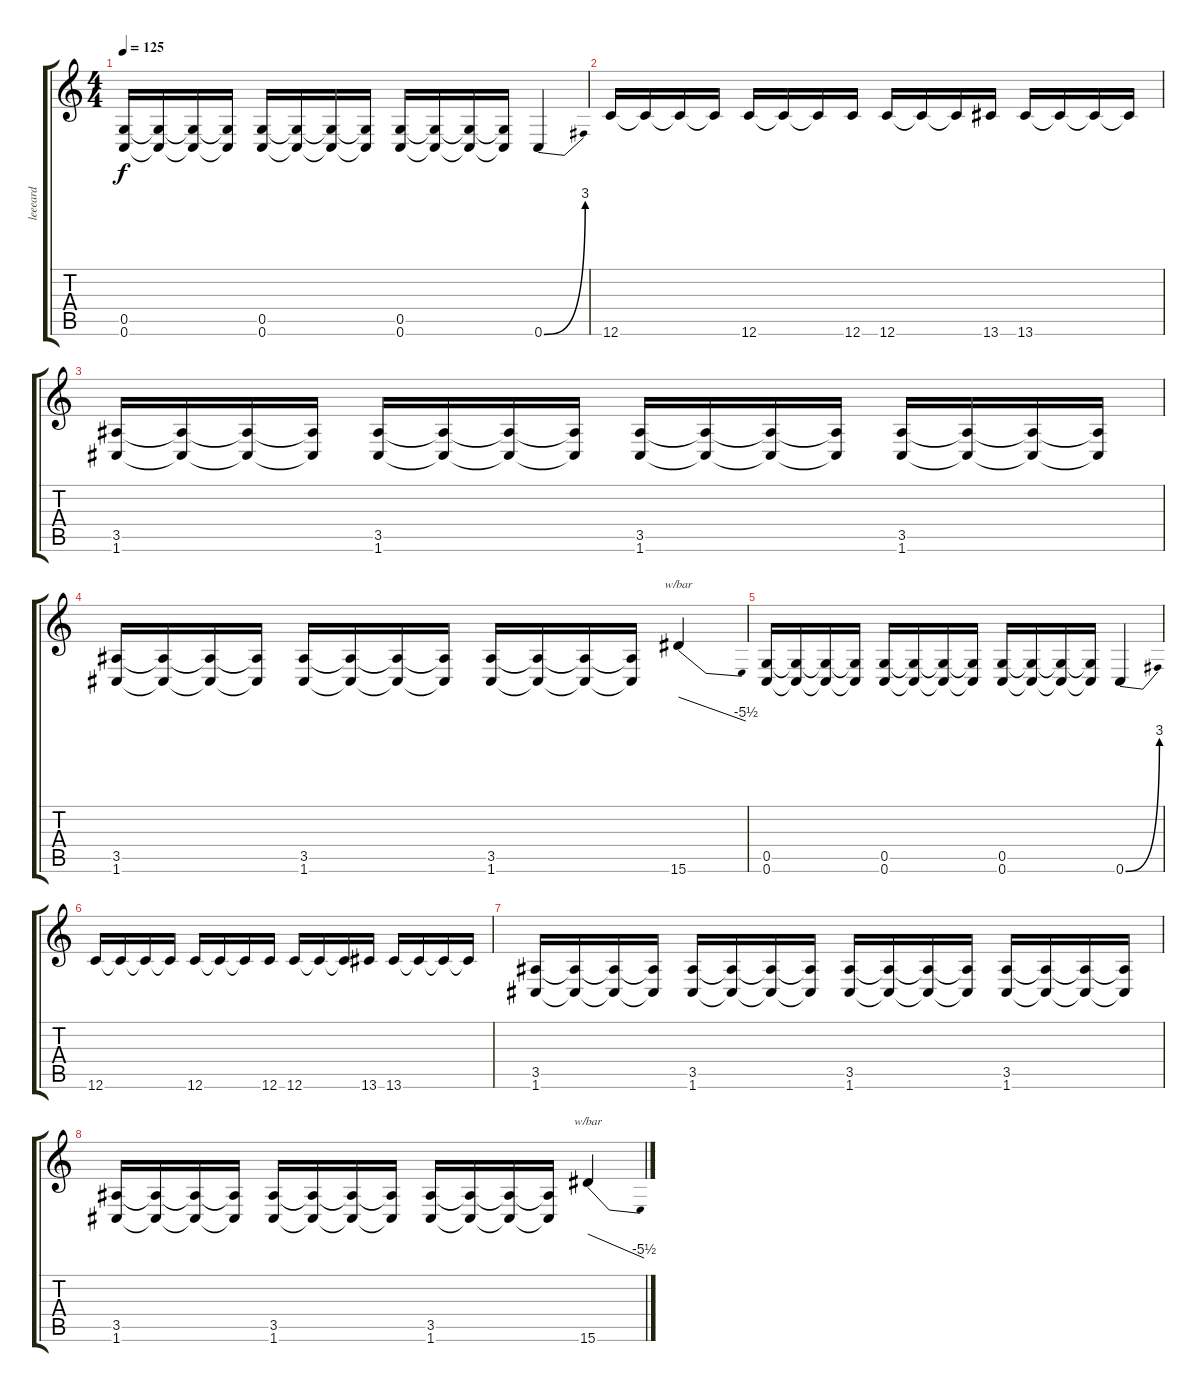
\track ("leeeard" "leeeard") {instrument distortionguitar}
\staff {score tabs}
\tuning (D4 A3 F3 C3 G2 C2) {hide}
\ts (4 4)
\tempo 125
\clef g2
\ks c
(0.5 0.6).16{dy f} (0.5{t} 0.6{t}).16 (0.5{t} 0.6{t}).16 (0.5{t} 0.6{t}).16 (0.5 0.6).16 (0.5{t} 0.6{t}).16 (0.5{t} 0.6{t}).16 (0.5{t} 0.6{t}).16 (0.5 0.6).16 (0.5{t} 0.6{t}).16 (0.5{t} 0.6{t}).16 (0.5{t} 0.6{t}).16 0.6{be (bend 0 0 60 12)}.4 |
12.6.16 12.6{t}.16 12.6{t}.16 12.6{t}.16 12.6.16 12.6{t}.16 12.6{t}.16 12.6.16 12.6.16 12.6{t}.16 12.6{t}.16 13.6.16 13.6.16 13.6{t}.16 13.6{t}.16 13.6{t}.16 |
(3.5 1.6).16 (3.5{t} 1.6{t}).16 (3.5{t} 1.6{t}).16 (3.5{t} 1.6{t}).16 (3.5 1.6).16 (3.5{t} 1.6{t}).16 (3.5{t} 1.6{t}).16 (3.5{t} 1.6{t}).16 (3.5 1.6).16 (3.5{t} 1.6{t}).16 (3.5{t} 1.6{t}).16 (3.5{t} 1.6{t}).16 (3.5 1.6).16 (3.5{t} 1.6{t}).16 (3.5{t} 1.6{t}).16 (3.5{t} 1.6{t}).16 |
(3.5 1.6).16 (3.5{t} 1.6{t}).16 (3.5{t} 1.6{t}).16 (3.5{t} 1.6{t}).16 (3.5 1.6).16 (3.5{t} 1.6{t}).16 (3.5{t} 1.6{t}).16 (3.5{t} 1.6{t}).16 (3.5 1.6).16 (3.5{t} 1.6{t}).16 (3.5{t} 1.6{t}).16 (3.5{t} 1.6{t}).16 15.6.4{tbe (dive default 0 0 60 -22)} |
(0.5 0.6).16 (0.5{t} 0.6{t}).16 (0.5{t} 0.6{t}).16 (0.5{t} 0.6{t}).16 (0.5 0.6).16 (0.5{t} 0.6{t}).16 (0.5{t} 0.6{t}).16 (0.5{t} 0.6{t}).16 (0.5 0.6).16 (0.5{t} 0.6{t}).16 (0.5{t} 0.6{t}).16 (0.5{t} 0.6{t}).16 0.6{be (bend 0 0 60 12)}.4 |
12.6.16 12.6{t}.16 12.6{t}.16 12.6{t}.16 12.6.16 12.6{t}.16 12.6{t}.16 12.6.16 12.6.16 12.6{t}.16 12.6{t}.16 13.6.16 13.6.16 13.6{t}.16 13.6{t}.16 13.6{t}.16 |
(3.5 1.6).16 (3.5{t} 1.6{t}).16 (3.5{t} 1.6{t}).16 (3.5{t} 1.6{t}).16 (3.5 1.6).16 (3.5{t} 1.6{t}).16 (3.5{t} 1.6{t}).16 (3.5{t} 1.6{t}).16 (3.5 1.6).16 (3.5{t} 1.6{t}).16 (3.5{t} 1.6{t}).16 (3.5{t} 1.6{t}).16 (3.5 1.6).16 (3.5{t} 1.6{t}).16 (3.5{t} 1.6{t}).16 (3.5{t} 1.6{t}).16 |
(3.5 1.6).16 (3.5{t} 1.6{t}).16 (3.5{t} 1.6{t}).16 (3.5{t} 1.6{t}).16 (3.5 1.6).16 (3.5{t} 1.6{t}).16 (3.5{t} 1.6{t}).16 (3.5{t} 1.6{t}).16 (3.5 1.6).16 (3.5{t} 1.6{t}).16 (3.5{t} 1.6{t}).16 (3.5{t} 1.6{t}).16 15.6.4{tbe (dive default 0 0 60 -22)}
